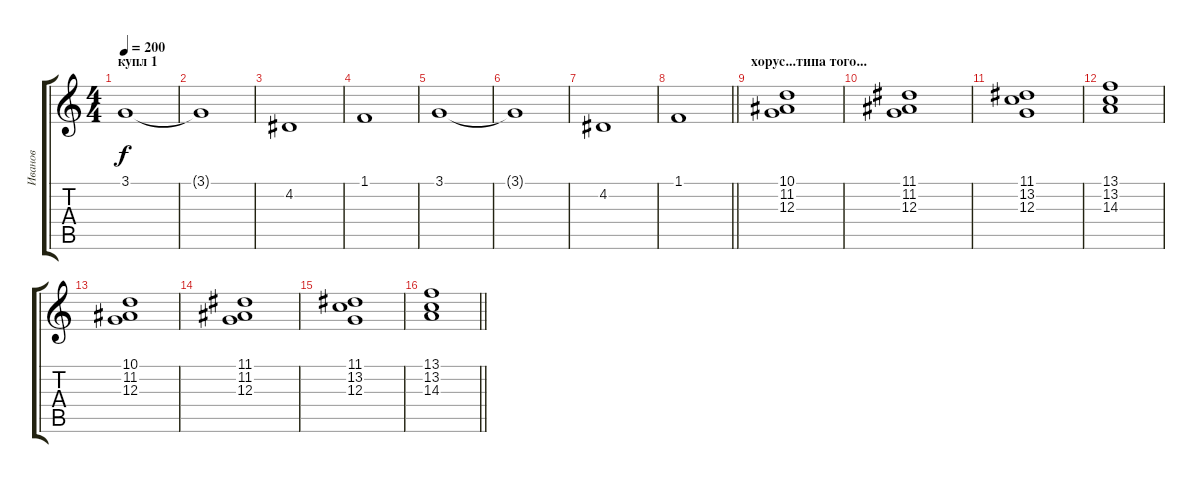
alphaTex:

\track ("Иванов" "Иванов") {instrument tremolostrings}
\staff {score tabs}
\tuning (E4 B3 G3 D3 A2 E2) {hide}
\ts (4 4)
\section ("" "купл 1")
\tempo 200
\clef g2
\ks c
3.1.1{dy f} |
3.1{t}.1 |
4.2.1 |
1.1.1 |
3.1.1 |
3.1{t}.1 |
4.2.1 |
\barLineRight lightlight
1.1.1 |
\section ("" "хорус...типа того...")
(10.1 11.2 12.3).1 |
(11.1 11.2 12.3).1 |
(11.1 13.2 12.3).1 |
(13.1 13.2 14.3).1 |
(10.1 11.2 12.3).1 |
(11.1 11.2 12.3).1 |
(11.1 13.2 12.3).1 |
\barLineRight lightlight
(13.1 13.2 14.3).1
